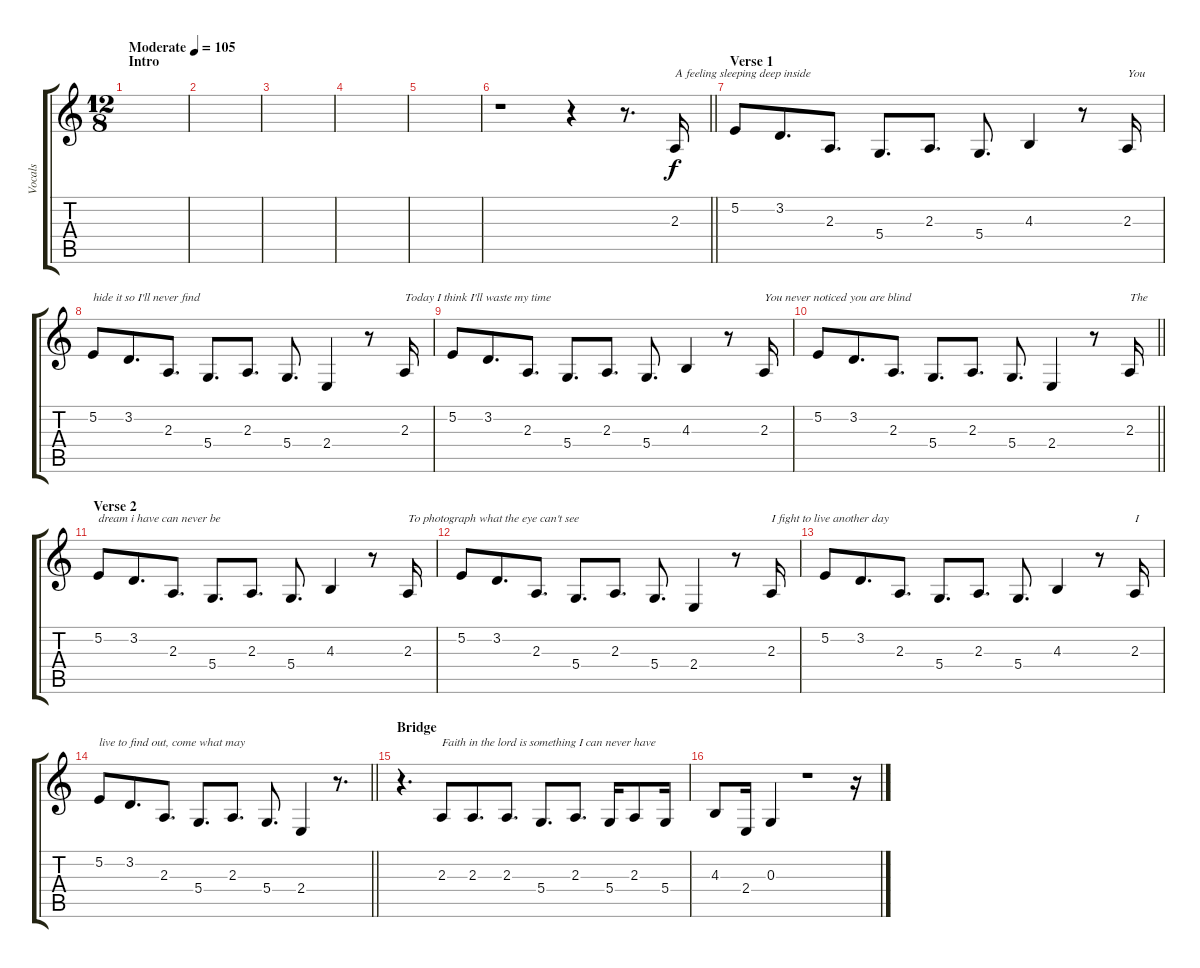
\track ("Vocals" "Vocals") {instrument tenorsax}
\staff {score tabs}
\tuning (E4 B3 G3 D3 A2 E2) {hide}
\ts (12 8)
\section ("" "Intro")
\tempo (105 "Moderate")
\clef g2
\ks c
|
|
|
|
|
\barLineRight lightlight
r.1 r.4 r.8{d} 2.3.16{txt "A feeling sleeping deep inside"} |
\section ("" "Verse 1")
5.2.8 3.2.8{d} 2.3.8{d} 5.4.8{d} 2.3.8{d} 5.4.8{d} 4.3.4 r.8 2.3.16{txt "You"} |
5.2.8{txt "hide it so I'll never find"} 3.2.8{d} 2.3.8{d} 5.4.8{d} 2.3.8{d} 5.4.8{d} 2.4.4 r.8 2.3.16{txt "Today I think I'll waste my time "} |
5.2.8 3.2.8{d} 2.3.8{d} 5.4.8{d} 2.3.8{d} 5.4.8{d} 4.3.4 r.8 2.3.16{txt "You never noticed you are blind"} |
\barLineRight lightlight
5.2.8 3.2.8{d} 2.3.8{d} 5.4.8{d} 2.3.8{d} 5.4.8{d} 2.4.4 r.8 2.3.16{txt "The"} |
\section ("" "Verse 2")
5.2.8{txt "dream i have can never be"} 3.2.8{d} 2.3.8{d} 5.4.8{d} 2.3.8{d} 5.4.8{d} 4.3.4 r.8 2.3.16{txt "To photograph what the eye can't see "} |
5.2.8 3.2.8{d} 2.3.8{d} 5.4.8{d} 2.3.8{d} 5.4.8{d} 2.4.4 r.8 2.3.16{txt "I fight to live another day "} |
5.2.8 3.2.8{d} 2.3.8{d} 5.4.8{d} 2.3.8{d} 5.4.8{d} 4.3.4 r.8 2.3.16{txt "I"} |
\barLineRight lightlight
5.2.8{txt "live to find out, come what may "} 3.2.8{d} 2.3.8{d} 5.4.8{d} 2.3.8{d} 5.4.8{d} 2.4.4 r.8{d} |
\section ("" "Bridge")
r.4{d} 2.3.8{txt "Faith in the lord is something I can never have "} 2.3.8{d} 2.3.8{d} 5.4.8{d} 2.3.8{d} 5.4.16 2.3.8 5.4.16 |
4.3.8 2.4.16 0.3.4 r.1 r.16
